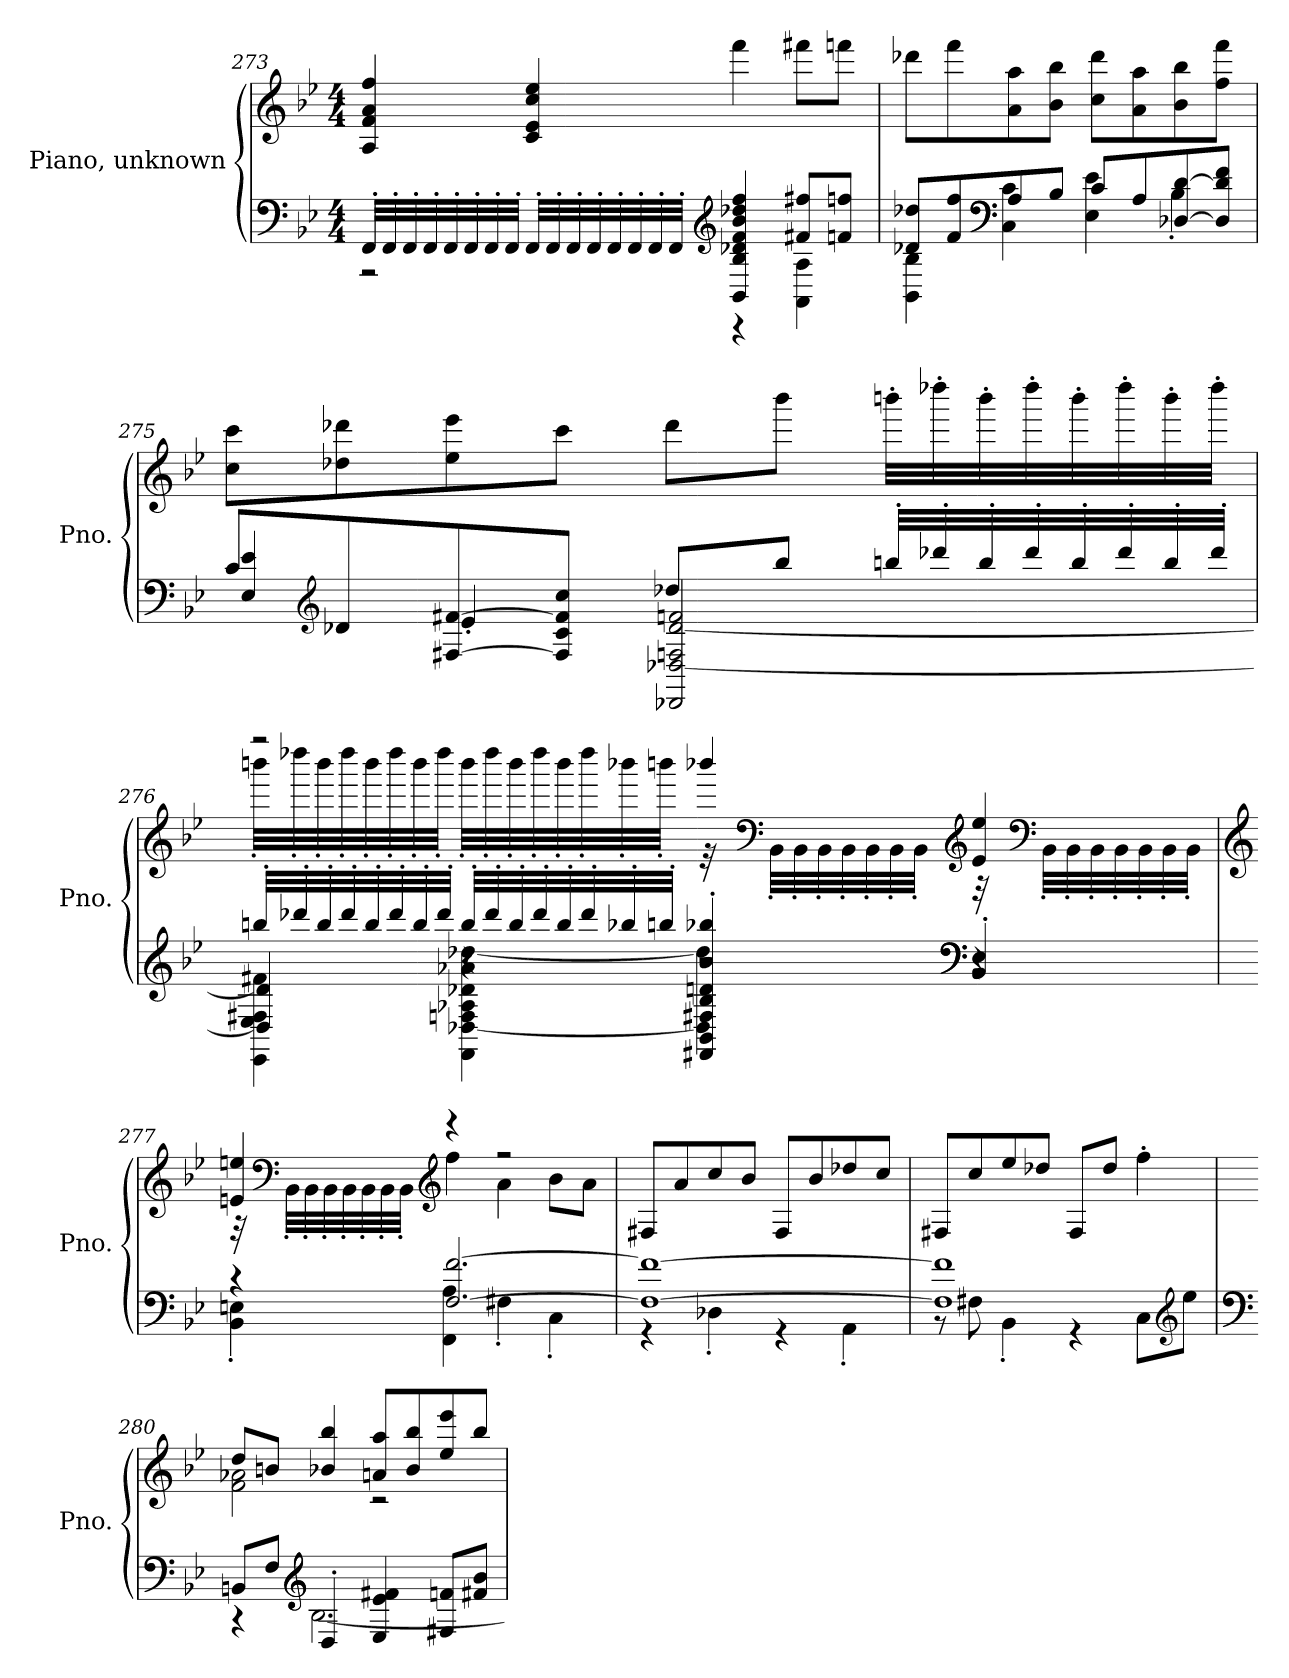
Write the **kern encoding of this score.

**kern	**kern
*part1	*part1
*staff2	*staff1
*I"Piano, unknown	*
*I'Pno.	*
!!LO:LB:g=z
*clefF4	*clefG2
*k[b-e-]	*k[b-e-]
*M4/4	*M4/4
=273	=273
*^	*
32FF'/LLL	2r	4A/ 4f/ 4a/ 4ff/
32FF'/	.	.
32FF'/	.	.
32FF'/	.	.
32FF'/	.	.
32FF'/	.	.
32FF'/	.	.
32FF'/JJJ	.	.
32FF'/LLL	.	4c/ 4e-/ 4cc/ 4ee-/
32FF'/	.	.
32FF'/	.	.
32FF'/	.	.
32FF'/	.	.
32FF'/	.	.
32FF'/	.	.
32FF'/JJJ	.	.
*clefG2	*	*
4BB-/ 4B-/ 4d-X/ 4f/ 4b-/ 4dd-X/ 4ff/	4r	4fff\
8f#X/ 8ff#X/L	4AA\ 4A\	8fff#X\L
8fn/ 8ffn/J	.	8fffn\J
=274	=274	=274
8d-X/ 8dd-X/L	4BB-\ 4B-\	8ddd-X\L
8f/ 8ff/	.	8fff\
*clefF4	*	*
8A/	4C\ 4c\	8a\ 8aa\
8B-/J	.	8b-\ 8bb-\J
8c/L	4E-\ 4e-\	8cc\ 8ddd-\L
8A/	.	8a\ 8aa\
[8D-X/ [8d-/	4B-'\	8b-\ 8bb-\
8D-/] 8d-/] 8f/J	.	8ff\ 8fff\J
!!LO:LB:g=z
=275	=275	=275
8c/L	4E-/ 4e-/	8cc\ 8ccc\L
*clefG2	*	*
8d-X/	.	8dd-X\ 8ddd-X\
[8F#X/ [8f#X/	4e-'/	8ee-\ 8eee-\
8F#/] 8c/ 8f#/] 8cc/J	.	8ccc\J
8dd-X/L	2DD-X/ [2D-X/ 2Fn/ [2d-/ 2fn/	8ddd-\L
8bb-/J	.	8bbb-\J
32bbn'/LLL	.	32bbbn'\LLL
32ddd-X'/	.	32dddd-X'\
32bb'/	.	32bbb'\
32ddd-'/	.	32dddd-'\
32bb'/	.	32bbb'\
32ddd-'/	.	32dddd-'\
32bb'/	.	32bbb'\
32ddd-'/JJJ	.	32dddd-'\JJJ
!!LO:LB:g=z
=276	=276	=276
*	*^	*^
32bbn'/LLL	4EE-\ 4E-\ 4F#X\ 4f#X\	4D-/] 4d-/]	2r	32bbbn'\LLL
32ddd-X'/	.	.	.	32dddd-X'\
32bb'/	.	.	.	32bbb'\
32ddd-'/	.	.	.	32dddd-'\
32bb'/	.	.	.	32bbb'\
32ddd-'/	.	.	.	32dddd-'\
32bb'/	.	.	.	32bbb'\
32ddd-'/JJJ	.	.	.	32dddd-'\JJJ
32bb'/LLL	4FF\ [4D-X\ 4Fn\ 4A-X\ 4d-X\ 4a-X\ [4dd-X\	4r	.	32bbb'\LLL
32ddd-'/	.	.	.	32dddd-'\
32bb'/	.	.	.	32bbb'\
32ddd-'/	.	.	.	32dddd-'\
32bb'/	.	.	.	32bbb'\
32ddd-'/	.	.	.	32dddd-'\
32bb-X'/	.	.	.	32bbb-X'\
32bbn'/JJJ	.	.	.	32bbbn'\JJJ
4FF#X/' 4BB-/' 4F#X/' 4B-/' 4dn/' 4b-/' 4bb-X/'	4D-\] 4dd-\]	2r	4bbb-X/	32r
*	*	*	*clefF4	*
.	.	.	.	32BB-'\LLL
.	.	.	.	32BB-'\
.	.	.	.	32BB-'\
.	.	.	.	32BB-'\
.	.	.	.	32BB-'\
.	.	.	.	32BB-'\
.	.	.	.	32BB-'\JJJ
*clefF4	*	*	*clefG2	*
4BB-/' 4E-/'	4r	.	4e-/ 4ee-/	32r
*	*	*	*clefF4	*
.	.	.	.	32BB-'\LLL
.	.	.	.	32BB-'\
.	.	.	.	32BB-'\
.	.	.	.	32BB-'\
.	.	.	.	32BB-'\
.	.	.	.	32BB-'\
.	.	.	.	32BB-'\JJJ
*v	*v	*v	*	*
!!LO:LB:g=z	!!
=277	=277	=277
*	*clefG2	*
*^	*	*
4r	4BB-\' 4En\'	4en/ 4een/	32r
*	*	*clefF4	*
.	.	.	32BB-'\LLL
.	.	.	32BB-'\
.	.	.	32BB-'\
.	.	.	32BB-'\
.	.	.	32BB-'\
.	.	.	32BB-'\
.	.	.	32BB-'\JJJ
*	*	*clefG2	*
[2.F/ [2.f/	4FF\ 4A\	4r	4ff\
.	4F#X'\	2r	4a\
.	4C'\	.	8b-\L
.	.	.	8a\J
*	*	*v	*v
=278	=278	=278
1F_ 1f_	4r	8F#X/L
.	.	8a/
.	4D-X'\	8cc/
.	.	8b-/J
.	4r	8F#/L
.	.	8b-/
.	4AA'\	8dd-X/
.	.	8cc/J
=279	=279	=279
1F] 1f]	8r	8F#X/L
.	8F#X\	8cc/
.	4BB-'\	8ee-/
.	.	8dd-X/J
.	4r	8F#/L
.	.	8dd-/J
.	8C\L	4ff'\
*clefG2	*	*
.	8ee-\J	.
!!LO:LB:g=z
=280	=280	=280
*clefF4	*	*
*	*	*^
8BBn/L	4r	8dd/L	2f\ 2a-X\
8F/J	.	8bn/J	.
*clefG2	*	*	*
4D'/	[2.B-\	4b-X/ 4bb-/	.
4E-/ 4e-/ 4f#X/	.	8an/ 8aa/L	2r
.	.	8b-/ 8bb-/	.
8F#X/ 8fn/L	.	8ee-/ 8eee-/	.
8f#X/ 8b-/J	.	8bb-/J	.
*v	*v	*	*
*	*v	*v
=	=
*-	*-
